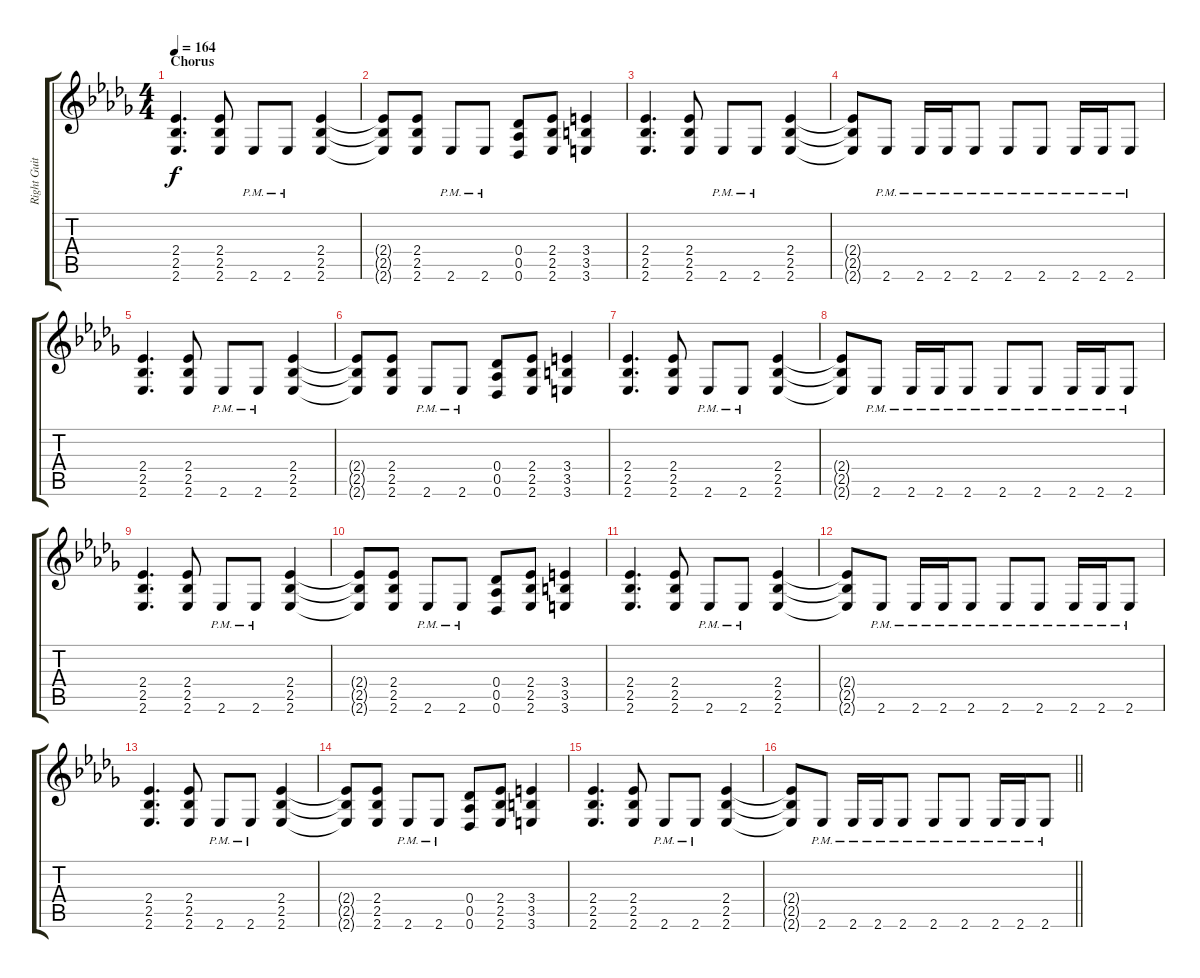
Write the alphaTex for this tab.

\track ("Right Guitar" "Right Guit") {instrument distortionguitar}
\staff {score tabs}
\tuning (Eb4 Bb3 Gb3 Db3 Ab2 Db2) {hide}
\ts (4 4)
\section ("" "Chorus")
\tempo 164
\clef g2
\ks db
(2.4 2.5 2.6).4{d dy f} (2.4 2.5 2.6).8 2.6{pm}.8 2.6{pm}.8 (2.4 2.5 2.6).4 |
(2.4{t} 2.5{t} 2.6{t}).8 (2.4 2.5 2.6).8 2.6{pm}.8 2.6{pm}.8 (0.4 0.5 0.6).8 (2.4 2.5 2.6).8 (3.4 3.5 3.6).4 |
(2.4 2.5 2.6).4{d} (2.4 2.5 2.6).8 2.6{pm}.8 2.6{pm}.8 (2.4 2.5 2.6).4 |
(2.4{t} 2.5{t} 2.6{t}).8 2.6{pm}.8 2.6{pm}.16 2.6{pm}.16 2.6{pm}.8 2.6{pm}.8 2.6{pm}.8 2.6{pm}.16 2.6{pm}.16 2.6{pm}.8 |
(2.4 2.5 2.6).4{d} (2.4 2.5 2.6).8 2.6{pm}.8 2.6{pm}.8 (2.4 2.5 2.6).4 |
(2.4{t} 2.5{t} 2.6{t}).8 (2.4 2.5 2.6).8 2.6{pm}.8 2.6{pm}.8 (0.4 0.5 0.6).8 (2.4 2.5 2.6).8 (3.4 3.5 3.6).4 |
(2.4 2.5 2.6).4{d} (2.4 2.5 2.6).8 2.6{pm}.8 2.6{pm}.8 (2.4 2.5 2.6).4 |
(2.4{t} 2.5{t} 2.6{t}).8 2.6{pm}.8 2.6{pm}.16 2.6{pm}.16 2.6{pm}.8 2.6{pm}.8 2.6{pm}.8 2.6{pm}.16 2.6{pm}.16 2.6{pm}.8 |
(2.4 2.5 2.6).4{d} (2.4 2.5 2.6).8 2.6{pm}.8 2.6{pm}.8 (2.4 2.5 2.6).4 |
(2.4{t} 2.5{t} 2.6{t}).8 (2.4 2.5 2.6).8 2.6{pm}.8 2.6{pm}.8 (0.4 0.5 0.6).8 (2.4 2.5 2.6).8 (3.4 3.5 3.6).4 |
(2.4 2.5 2.6).4{d} (2.4 2.5 2.6).8 2.6{pm}.8 2.6{pm}.8 (2.4 2.5 2.6).4 |
(2.4{t} 2.5{t} 2.6{t}).8 2.6{pm}.8 2.6{pm}.16 2.6{pm}.16 2.6{pm}.8 2.6{pm}.8 2.6{pm}.8 2.6{pm}.16 2.6{pm}.16 2.6{pm}.8 |
(2.4 2.5 2.6).4{d} (2.4 2.5 2.6).8 2.6{pm}.8 2.6{pm}.8 (2.4 2.5 2.6).4 |
(2.4{t} 2.5{t} 2.6{t}).8 (2.4 2.5 2.6).8 2.6{pm}.8 2.6{pm}.8 (0.4 0.5 0.6).8 (2.4 2.5 2.6).8 (3.4 3.5 3.6).4 |
(2.4 2.5 2.6).4{d} (2.4 2.5 2.6).8 2.6{pm}.8 2.6{pm}.8 (2.4 2.5 2.6).4 |
\barLineRight lightlight
(2.4{t} 2.5{t} 2.6{t}).8 2.6{pm}.8 2.6{pm}.16 2.6{pm}.16 2.6{pm}.8 2.6{pm}.8 2.6{pm}.8 2.6{pm}.16 2.6{pm}.16 2.6{pm}.8
